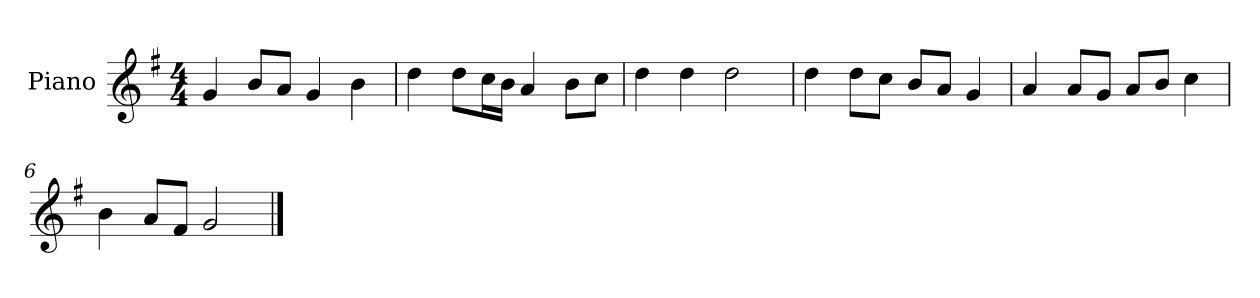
**kern
*part1
*staff1
*I"Piano
*I'P-no
*clefG2
*k[f#]
*M4/4
*MM90
=1
4g/
8b/L
8a/J
4g/
4b\
=2
4dd\
8dd\L
16cc\L
16b\JJ
4a/
8b\L
8cc\J
=3
4dd\
4dd\
2dd\
=4
4dd\
8dd\L
8cc\J
8b/L
8a/J
4g/
=5
4a/
8a/L
8g/J
8a/L
8b/J
4cc\
=6
4b\
8a/L
8f#/J
2g/
==
*-
